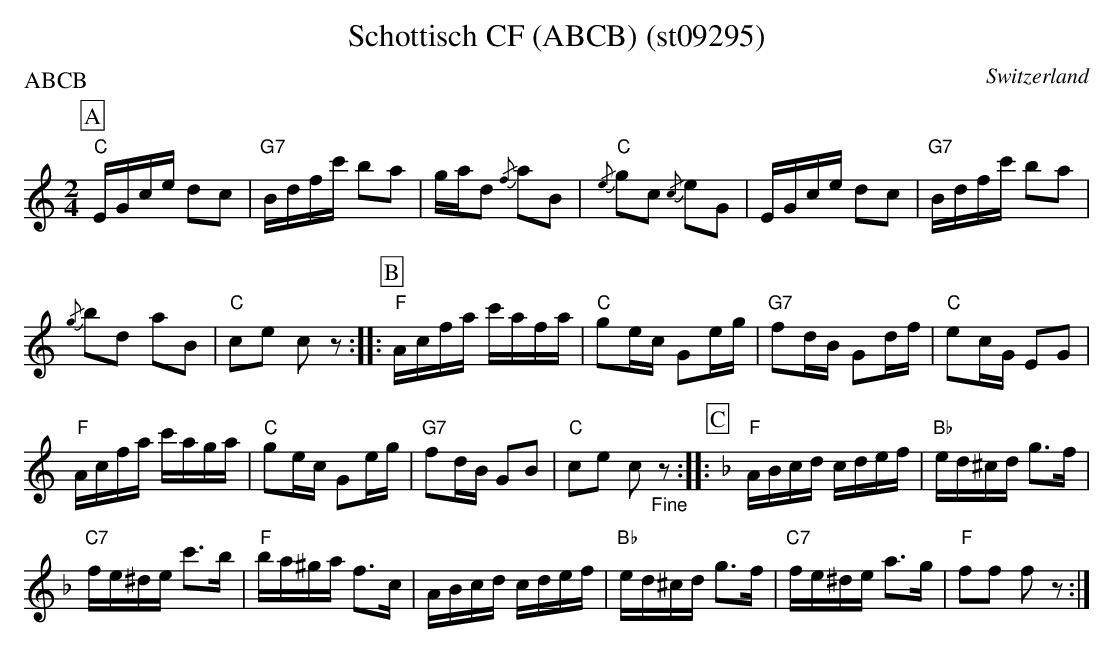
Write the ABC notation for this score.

X:1
T: Schottisch CF (ABCB) (st09295)
P:ABCB
M:2/4
L:1/16
O:Switzerland
K:C major
[P:A] "C"EGce d2c2 | "G7"Bdfc' b2a2 | gad2 {/f}a2B2 | {/e}"C"g2c2 {/c}e2G2 | EGce d2c2 | "G7"Bdfc' b2a2 |
{/g}b2d2 a2B2 | "C"c2e2 c2z2 :: [P:B] "F"Acfa c'afa | "C"g2ec G2eg | "G7"f2dB G2df | "C"e2cG E2G2 |
"F"Acfa c'aga | "C"g2ec G2eg | "G7"f2dB G2B2 | "C"c2e2 c2"_Fine"z2 :: [P:C] [K:F] "F"ABcd cdef | "Bb"ed^cd g3f |
"C7"fe^de c'3b | "F"ba^ga f3c | ABcd cdef | "Bb"ed^cd g3f | "C7"fe^de a3g | "F"f2f2 f2z2 :|
